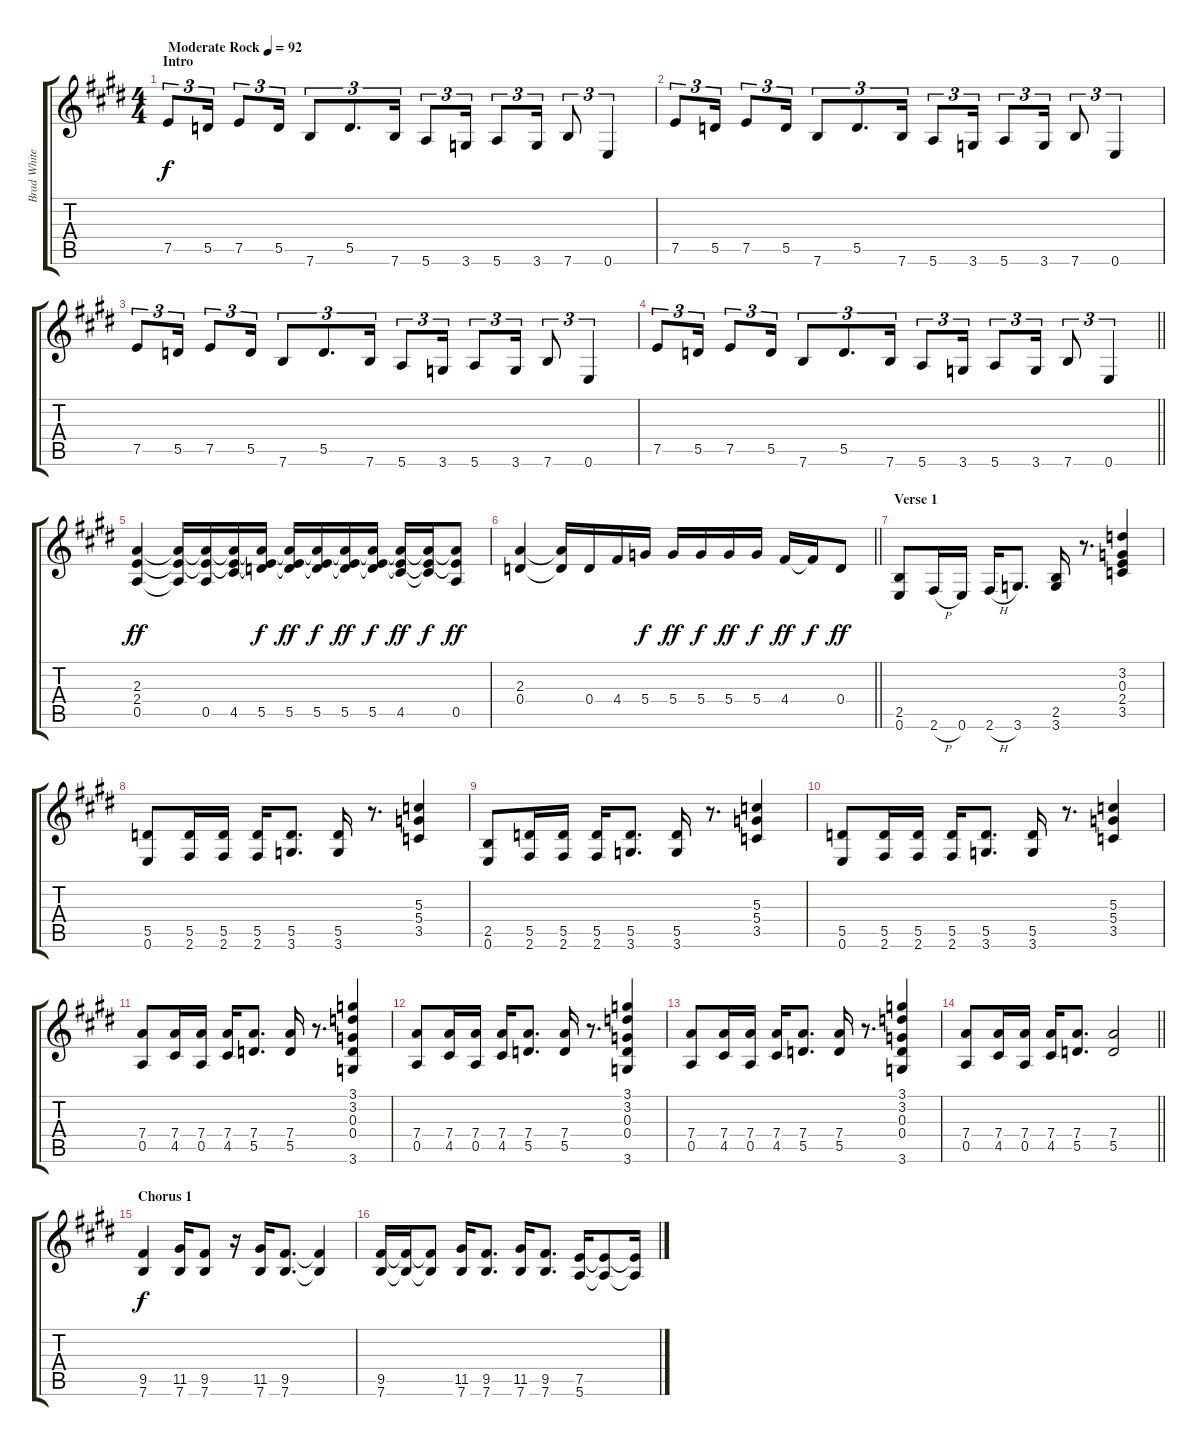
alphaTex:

\track ("Brad Whiteford" "Brad White") {instrument acousticguitarsteel}
\staff {score tabs}
\tuning (E4 B3 G3 D3 A2 E2) {hide}
\ts (4 4)
\section ("" "Intro")
\tempo (92 "Moderate Rock")
\clef g2
\ks c#minor
7.5.8{tu (3 2) dy f instrument acousticguitarsteel} 5.5.16{tu (3 2)} 7.5.8{tu (3 2)} 5.5.16{tu (3 2)} 7.6.8{tu (3 2)} 5.5.8{d tu (3 2)} 7.6.16{tu (3 2)} 5.6.8{tu (3 2)} 3.6.16{tu (3 2)} 5.6.8{tu (3 2)} 3.6.16{tu (3 2)} 7.6.8{tu (3 2)} 0.6.4{tu (3 2)} |
\ks e
7.5.8{tu (3 2)} 5.5.16{tu (3 2)} 7.5.8{tu (3 2)} 5.5.16{tu (3 2)} 7.6.8{tu (3 2)} 5.5.8{d tu (3 2)} 7.6.16{tu (3 2)} 5.6.8{tu (3 2)} 3.6.16{tu (3 2)} 5.6.8{tu (3 2)} 3.6.16{tu (3 2)} 7.6.8{tu (3 2)} 0.6.4{tu (3 2)} |
\ks c#minor
7.5.8{tu (3 2)} 5.5.16{tu (3 2)} 7.5.8{tu (3 2)} 5.5.16{tu (3 2)} 7.6.8{tu (3 2)} 5.5.8{d tu (3 2)} 7.6.16{tu (3 2)} 5.6.8{tu (3 2)} 3.6.16{tu (3 2)} 5.6.8{tu (3 2)} 3.6.16{tu (3 2)} 7.6.8{tu (3 2)} 0.6.4{tu (3 2)} |
\barLineRight lightlight
7.5.8{tu (3 2)} 5.5.16{tu (3 2)} 7.5.8{tu (3 2)} 5.5.16{tu (3 2)} 7.6.8{tu (3 2)} 5.5.8{d tu (3 2)} 7.6.16{tu (3 2)} 5.6.8{tu (3 2)} 3.6.16{tu (3 2)} 5.6.8{tu (3 2)} 3.6.16{tu (3 2)} 7.6.8{tu (3 2)} 0.6.4{tu (3 2)} |
\ks e
(2.3 2.4 0.5).4{dy ff} (2.3{t} 2.4{t} 0.5{t}).16 (2.3{t} 2.4{t} 0.5).16 (2.3{t} 2.4{t} 4.5).16 (2.3{t} 2.4{t} 5.5).16{dy f} (2.3{t} 2.4{t} 5.5).16{dy ff} (2.3{t} 2.4{t} 5.5).16{dy f} (2.3{t} 2.4{t} 5.5).16{dy ff} (2.3{t} 2.4{t} 5.5).16{dy f} (2.3{t} 2.4{t} 4.5).16{dy ff} (2.3{t} 2.4{t} 4.5{t}).16{dy f} (2.3{t} 2.4{t} 0.5).8{dy ff} |
\barLineRight lightlight
\ks c#minor
(2.3 0.4).4 (2.3{t} 0.4{t}).16 0.4.16 4.4.16 5.4.16{dy f} 5.4.16{dy ff} 5.4.16{dy f} 5.4.16{dy ff} 5.4.16{dy f} 4.4.16{dy ff} 4.4{t}.16{dy f} 0.4.8{dy ff} |
\section ("" "Verse 1")
\ks e
(2.5 0.6).8 2.6{h}.16 0.6.16 2.6{h}.16 3.6.8{d} (2.5 3.6).16 r.8{d} (3.2 0.3 2.4 3.5).4 |
\ks c#minor
(5.5 0.6).8 (5.5 2.6).16 (5.5 2.6).16 (5.5 2.6).16 (5.5 3.6).8{d} (5.5 3.6).16 r.8{d} (5.3 5.4 3.5).4 |
\ks e
(2.5 0.6).8 (5.5 2.6).16 (5.5 2.6).16 (5.5 2.6).16 (5.5 3.6).8{d} (5.5 3.6).16 r.8{d} (5.3 5.4 3.5).4 |
\ks c#minor
(5.5 0.6).8 (5.5 2.6).16 (5.5 2.6).16 (5.5 2.6).16 (5.5 3.6).8{d} (5.5 3.6).16 r.8{d} (5.3 5.4 3.5).4 |
\ks e
(7.4 0.5).8 (7.4 4.5).16 (7.4 0.5).16 (7.4 4.5).16 (7.4 5.5).8{d} (7.4 5.5).16 r.8{d} (3.1 3.2 0.3 0.4 3.6).4 |
\ks c#minor
(7.4 0.5).8 (7.4 4.5).16 (7.4 0.5).16 (7.4 4.5).16 (7.4 5.5).8{d} (7.4 5.5).16 r.8{d} (3.1 3.2 0.3 0.4 3.6).4 |
\ks e
(7.4 0.5).8 (7.4 4.5).16 (7.4 0.5).16 (7.4 4.5).16 (7.4 5.5).8{d} (7.4 5.5).16 r.8{d} (3.1 3.2 0.3 0.4 3.6).4 |
\barLineRight lightlight
\ks c#minor
(7.4 0.5).8 (7.4 4.5).16 (7.4 0.5).16 (7.4 4.5).16 (7.4 5.5).8{d} (7.4 5.5).2 |
\section ("" "Chorus 1")
\ks e
(9.5 7.6).4{dy f} (11.5 7.6).16 (9.5 7.6).8 r.16 (11.5 7.6).16 (9.5 7.6).8{d} (9.5{t} 7.6{t}).4 |
\ks c#minor
(9.5 7.6).16 (9.5{t} 7.6{t}).16 (9.5{t} 7.6{t}).8 (11.5 7.6).16 (9.5 7.6).8{d} (11.5 7.6).16 (9.5 7.6).8{d} (7.5 5.6).16 (7.5{t} 5.6{t}).8 (7.5{t} 5.6{t}).16
